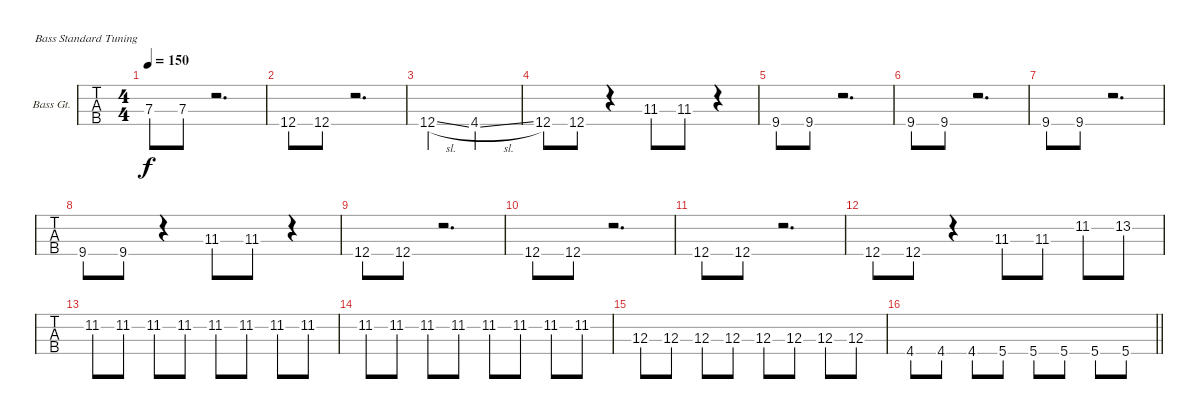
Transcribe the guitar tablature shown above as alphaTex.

\bracketExtendMode groupsimilarinstruments
\firstSystemTrackNameOrientation horizontal
\otherSystemsTrackNameOrientation horizontal
\track ("Bass Guitar" "Bass Gt.") {instrument electricbasspick}
\staff {tabs}
\tuning (G2 D2 A1 E1)
\ts (4 4)
\tempo 150
\clef f4
\ks e
7.3.8{dy f} 7.3.8 r.2{d} |
12.4.8 12.4.8 r.2{d} |
12.4{sl}.2 4.4{sl}.2 |
12.4.8 12.4.8 r.4 11.3.8 11.3.8 r.4 |
9.4.8 9.4.8 r.2{d} |
9.4.8 9.4.8 r.2{d} |
9.4.8 9.4.8 r.2{d} |
9.4.8 9.4.8 r.4 11.3.8 11.3.8 r.4 |
12.4.8 12.4.8 r.2{d} |
12.4.8 12.4.8 r.2{d} |
12.4.8 12.4.8 r.2{d} |
12.4.8 12.4.8 r.4 11.3.8 11.3.8 11.2.8 13.2.8 |
11.2.8 11.2.8 11.2.8 11.2.8 11.2.8 11.2.8 11.2.8 11.2.8 |
11.2.8 11.2.8 11.2.8 11.2.8 11.2.8 11.2.8 11.2.8 11.2.8 |
12.3.8 12.3.8 12.3.8 12.3.8 12.3.8 12.3.8 12.3.8 12.3.8 |
\barLineRight lightlight
4.4.8 4.4.8 4.4.8 5.4.8 5.4.8 5.4.8 5.4.8 5.4.8
